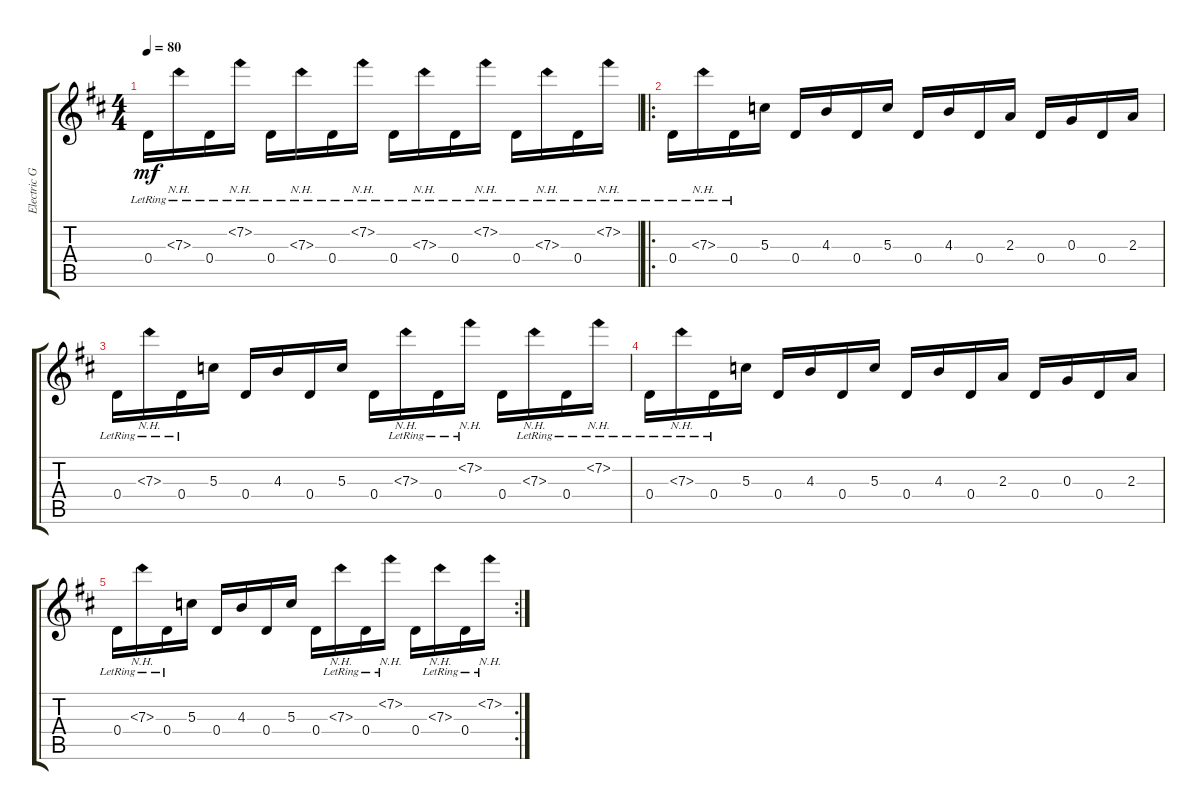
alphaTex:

\track ("Electric Guitar" "Electric G") {instrument electricguitarclean}
\staff {score tabs}
\tuning (E4 B3 G3 D3 A2 E2) {hide}
\ts (4 4)
\tempo 80
\clef g2
\ks d
0.4{lr}.16{dy mf instrument electricguitarclean} 7.3{nh lr}.16 0.4{lr}.16 7.2{nh lr}.16 0.4{lr}.16 7.3{nh lr}.16 0.4{lr}.16 7.2{nh lr}.16 0.4{lr}.16 7.3{nh lr}.16 0.4{lr}.16 7.2{nh lr}.16 0.4{lr}.16 7.3{nh lr}.16 0.4{lr}.16 7.2{nh lr}.16 |
\ro
0.4{lr}.16 7.3{nh lr}.16 0.4{lr}.16 5.3.16 0.4.16 4.3.16 0.4.16 5.3.16 0.4.16 4.3.16 0.4.16 2.3.16 0.4.16 0.3.16 0.4.16 2.3.16 |
0.4{lr}.16 7.3{nh lr}.16 0.4{lr}.16 5.3.16 0.4.16 4.3.16 0.4.16 5.3.16 0.4.16 7.3{nh lr}.16 0.4{lr}.16 7.2{nh lr}.16 0.4.16 7.3{nh lr}.16 0.4{lr}.16 7.2{nh lr}.16 |
0.4{lr}.16 7.3{nh lr}.16 0.4{lr}.16 5.3.16 0.4.16 4.3.16 0.4.16 5.3.16 0.4.16 4.3.16 0.4.16 2.3.16 0.4.16 0.3.16 0.4.16 2.3.16 |
\rc 2
0.4{lr}.16 7.3{nh lr}.16 0.4{lr}.16 5.3.16 0.4.16 4.3.16 0.4.16 5.3.16 0.4.16 7.3{nh lr}.16 0.4{lr}.16 7.2{nh lr}.16 0.4.16 7.3{nh lr}.16 0.4{lr}.16 7.2{nh lr}.16
